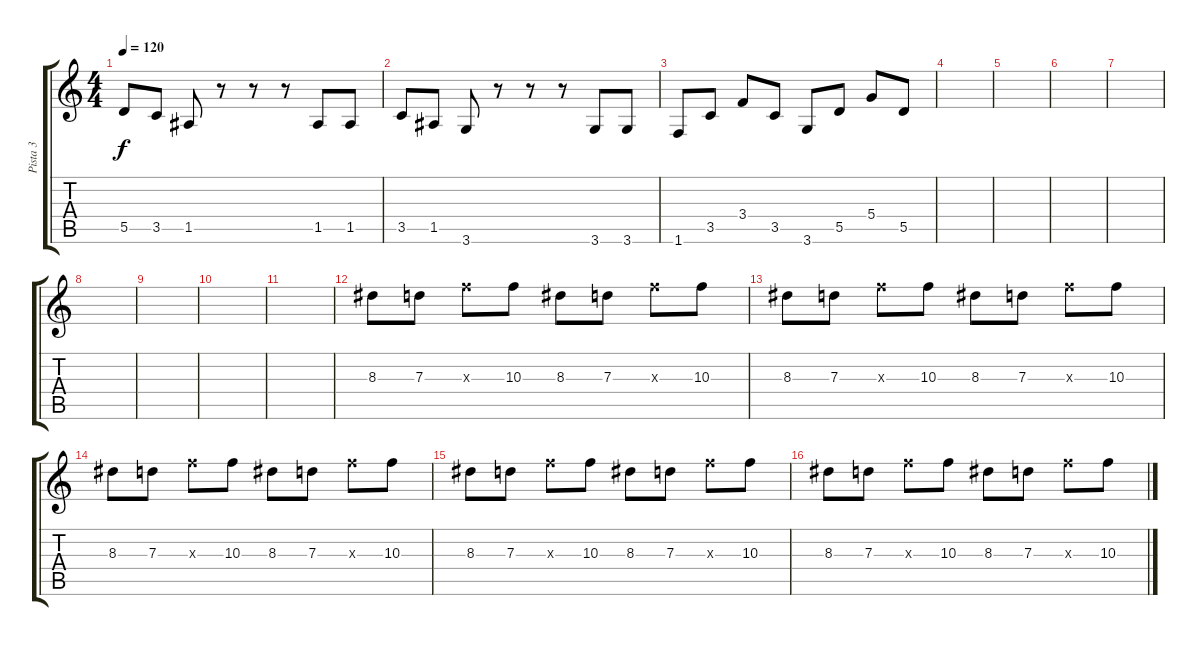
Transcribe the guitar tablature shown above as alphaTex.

\track ("Pista 3" "Pista 3") {instrument distortionguitar}
\staff {score tabs}
\tuning (E4 B3 G3 D3 A2 E2) {hide}
\ts (4 4)
\tempo 120
\clef g2
\ks c
5.5.8{dy f} 3.5.8 1.5.8 r.8 r.8 r.8 1.5.8 1.5.8 |
3.5.8 1.5.8 3.6.8 r.8 r.8 r.8 3.6.8 3.6.8 |
1.6.8 3.5.8 3.4.8 3.5.8 3.6.8 5.5.8 5.4.8 5.5.8 |
|
|
|
|
|
|
|
|
8.3.8 7.3.8 10.3{x}.8 10.3.8 8.3.8 7.3.8 10.3{x}.8 10.3.8 |
8.3.8 7.3.8 10.3{x}.8 10.3.8 8.3.8 7.3.8 10.3{x}.8 10.3.8 |
8.3.8 7.3.8 10.3{x}.8 10.3.8 8.3.8 7.3.8 10.3{x}.8 10.3.8 |
8.3.8 7.3.8 10.3{x}.8 10.3.8 8.3.8 7.3.8 10.3{x}.8 10.3.8 |
8.3.8 7.3.8 10.3{x}.8 10.3.8 8.3.8 7.3.8 10.3{x}.8 10.3.8
